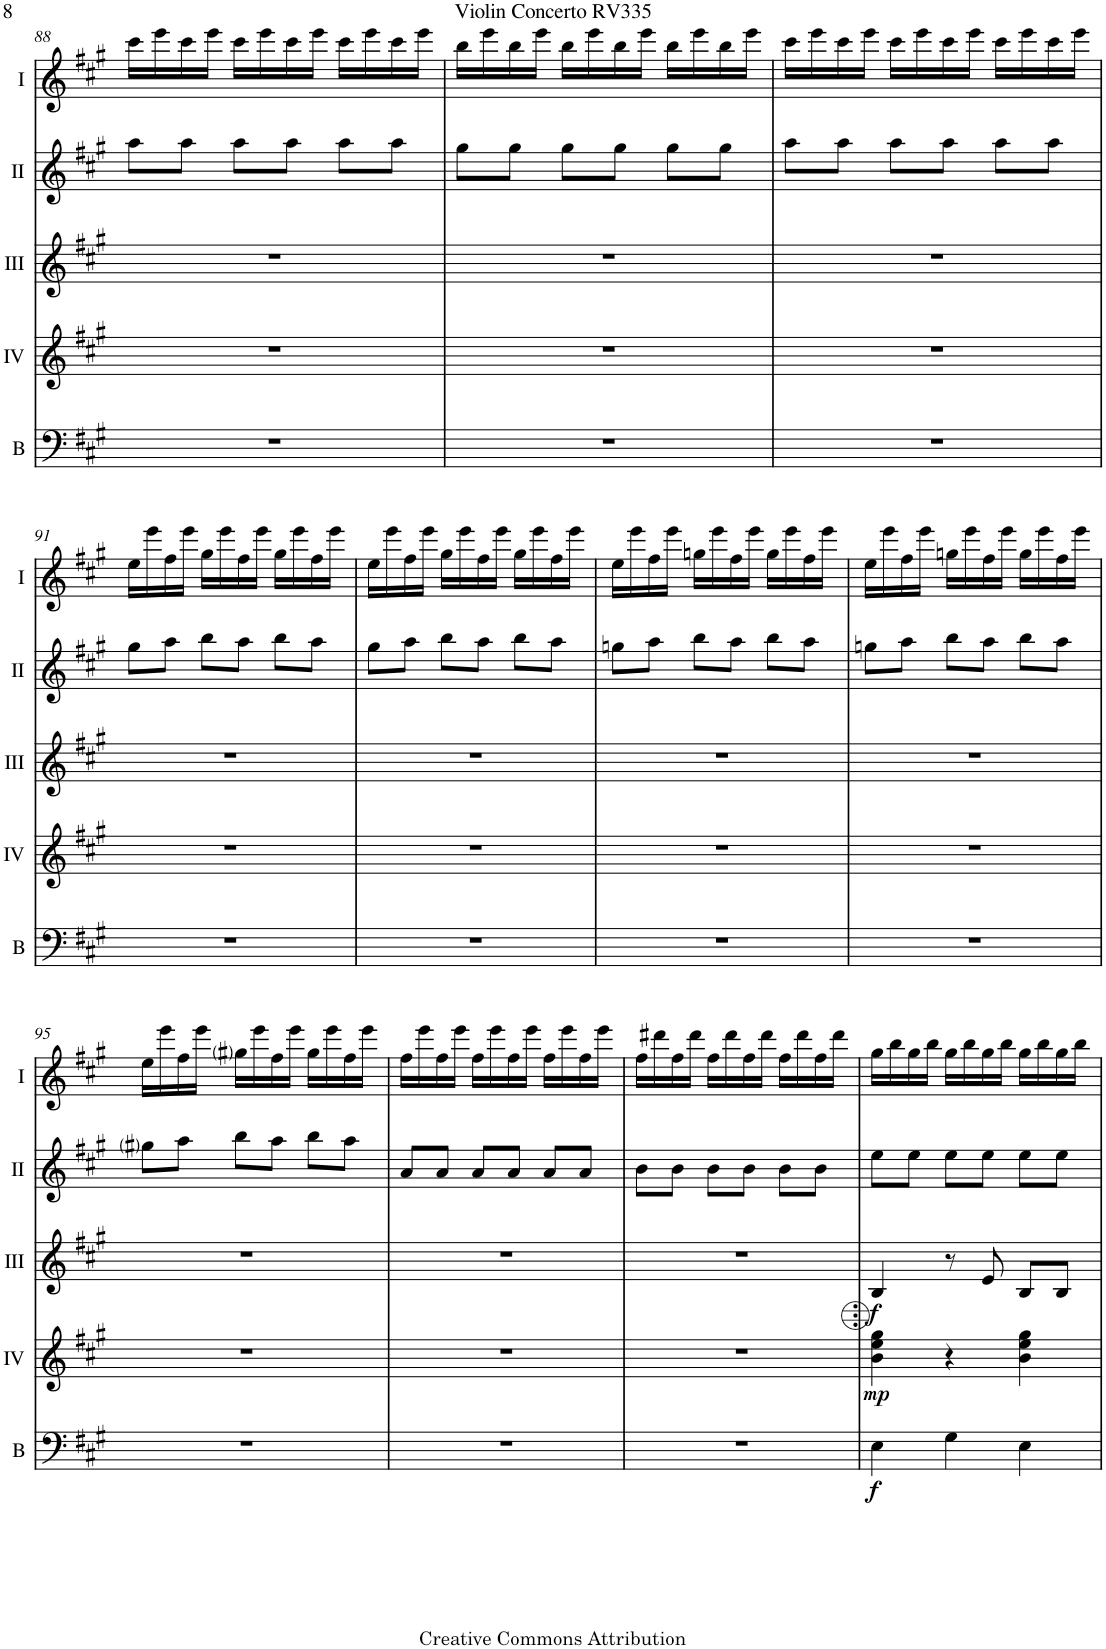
**kern	**dynam	**kern	**dynam	**kern	**dynam	**kern	**kern
*part5	*part5	*part4	*part4	*part3	*part3	*part2	*part1
*staff5	*staff5	*staff4	*staff4	*staff3	*staff3	*staff2	*staff1
*I"Bass	*	*I"Acc. 4	*	*I"Acc. 3	*	*I"Acc. 2	*I"Acc. 1
*I'B	*	*	*	*	*	*	*
!!LO:PB:g=z
*clefF4	*	*clefG2	*	*clefG2	*	*clefG2	*clefG2
*Trd7c12	*	*Trd7c12	*	*	*	*	*
*k[f#c#g#]	*	*k[f#c#g#]	*	*k[f#c#g#]	*	*k[f#c#g#]	*k[f#c#g#]
*M3/4	*	*M3/4	*	*M3/4	*	*M3/4	*M3/4
=88	=88	=88	=88	=88	=88	=88	=88
2.r	.	2.r	.	2.r	.	8aa\L	16ccc#\LL
.	.	.	.	.	.	.	16eee\
.	.	.	.	.	.	8aa\J	16ccc#\
.	.	.	.	.	.	.	16eee\JJ
.	.	.	.	.	.	8aa\L	16ccc#\LL
.	.	.	.	.	.	.	16eee\
.	.	.	.	.	.	8aa\J	16ccc#\
.	.	.	.	.	.	.	16eee\JJ
.	.	.	.	.	.	8aa\L	16ccc#\LL
.	.	.	.	.	.	.	16eee\
.	.	.	.	.	.	8aa\J	16ccc#\
.	.	.	.	.	.	.	16eee\JJ
=89	=89	=89	=89	=89	=89	=89	=89
2.r	.	2.r	.	2.r	.	8gg#\L	16bb\LL
.	.	.	.	.	.	.	16eee\
.	.	.	.	.	.	8gg#\J	16bb\
.	.	.	.	.	.	.	16eee\JJ
.	.	.	.	.	.	8gg#\L	16bb\LL
.	.	.	.	.	.	.	16eee\
.	.	.	.	.	.	8gg#\J	16bb\
.	.	.	.	.	.	.	16eee\JJ
.	.	.	.	.	.	8gg#\L	16bb\LL
.	.	.	.	.	.	.	16eee\
.	.	.	.	.	.	8gg#\J	16bb\
.	.	.	.	.	.	.	16eee\JJ
=90	=90	=90	=90	=90	=90	=90	=90
2.r	.	2.r	.	2.r	.	8aa\L	16ccc#\LL
.	.	.	.	.	.	.	16eee\
.	.	.	.	.	.	8aa\J	16ccc#\
.	.	.	.	.	.	.	16eee\JJ
.	.	.	.	.	.	8aa\L	16ccc#\LL
.	.	.	.	.	.	.	16eee\
.	.	.	.	.	.	8aa\J	16ccc#\
.	.	.	.	.	.	.	16eee\JJ
.	.	.	.	.	.	8aa\L	16ccc#\LL
.	.	.	.	.	.	.	16eee\
.	.	.	.	.	.	8aa\J	16ccc#\
.	.	.	.	.	.	.	16eee\JJ
!!LO:LB:g=z
=91	=91	=91	=91	=91	=91	=91	=91
2.r	.	2.r	.	2.r	.	8gg#\L	16ee\LL
.	.	.	.	.	.	.	16eee\
.	.	.	.	.	.	8aa\J	16ff#\
.	.	.	.	.	.	.	16eee\JJ
.	.	.	.	.	.	8bb\L	16gg#\LL
.	.	.	.	.	.	.	16eee\
.	.	.	.	.	.	8aa\J	16ff#\
.	.	.	.	.	.	.	16eee\JJ
.	.	.	.	.	.	8bb\L	16gg#\LL
.	.	.	.	.	.	.	16eee\
.	.	.	.	.	.	8aa\J	16ff#\
.	.	.	.	.	.	.	16eee\JJ
=92	=92	=92	=92	=92	=92	=92	=92
2.r	.	2.r	.	2.r	.	8gg#\L	16ee\LL
.	.	.	.	.	.	.	16eee\
.	.	.	.	.	.	8aa\J	16ff#\
.	.	.	.	.	.	.	16eee\JJ
.	.	.	.	.	.	8bb\L	16gg#\LL
.	.	.	.	.	.	.	16eee\
.	.	.	.	.	.	8aa\J	16ff#\
.	.	.	.	.	.	.	16eee\JJ
.	.	.	.	.	.	8bb\L	16gg#\LL
.	.	.	.	.	.	.	16eee\
.	.	.	.	.	.	8aa\J	16ff#\
.	.	.	.	.	.	.	16eee\JJ
=93	=93	=93	=93	=93	=93	=93	=93
2.r	.	2.r	.	2.r	.	8ggn\L	16ee\LL
.	.	.	.	.	.	.	16eee\
.	.	.	.	.	.	8aa\J	16ff#\
.	.	.	.	.	.	.	16eee\JJ
.	.	.	.	.	.	8bb\L	16ggn\LL
.	.	.	.	.	.	.	16eee\
.	.	.	.	.	.	8aa\J	16ff#\
.	.	.	.	.	.	.	16eee\JJ
.	.	.	.	.	.	8bb\L	16gg\LL
.	.	.	.	.	.	.	16eee\
.	.	.	.	.	.	8aa\J	16ff#\
.	.	.	.	.	.	.	16eee\JJ
=94	=94	=94	=94	=94	=94	=94	=94
2.r	.	2.r	.	2.r	.	8ggn\L	16ee\LL
.	.	.	.	.	.	.	16eee\
.	.	.	.	.	.	8aa\J	16ff#\
.	.	.	.	.	.	.	16eee\JJ
.	.	.	.	.	.	8bb\L	16ggn\LL
.	.	.	.	.	.	.	16eee\
.	.	.	.	.	.	8aa\J	16ff#\
.	.	.	.	.	.	.	16eee\JJ
.	.	.	.	.	.	8bb\L	16gg\LL
.	.	.	.	.	.	.	16eee\
.	.	.	.	.	.	8aa\J	16ff#\
.	.	.	.	.	.	.	16eee\JJ
!!LO:LB:g=z
=95	=95	=95	=95	=95	=95	=95	=95
2.r	.	2.r	.	2.r	.	8gg#i\L	16ee\LL
.	.	.	.	.	.	.	16eee\
.	.	.	.	.	.	8aa\J	16ff#\
.	.	.	.	.	.	.	16eee\JJ
.	.	.	.	.	.	8bb\L	16gg#i\LL
.	.	.	.	.	.	.	16eee\
.	.	.	.	.	.	8aa\J	16ff#\
.	.	.	.	.	.	.	16eee\JJ
.	.	.	.	.	.	8bb\L	16gg#\LL
.	.	.	.	.	.	.	16eee\
.	.	.	.	.	.	8aa\J	16ff#\
.	.	.	.	.	.	.	16eee\JJ
=96	=96	=96	=96	=96	=96	=96	=96
2.r	.	2.r	.	2.r	.	8a/L	16ff#\LL
.	.	.	.	.	.	.	16eee\
.	.	.	.	.	.	8a/J	16ff#\
.	.	.	.	.	.	.	16eee\JJ
.	.	.	.	.	.	8a/L	16ff#\LL
.	.	.	.	.	.	.	16eee\
.	.	.	.	.	.	8a/J	16ff#\
.	.	.	.	.	.	.	16eee\JJ
.	.	.	.	.	.	8a/L	16ff#\LL
.	.	.	.	.	.	.	16eee\
.	.	.	.	.	.	8a/J	16ff#\
.	.	.	.	.	.	.	16eee\JJ
=97	=97	=97	=97	=97	=97	=97	=97
2.r	.	2.r	.	2.r	.	8b\L	16ff#\LL
.	.	.	.	.	.	.	16ddd#X\
.	.	.	.	.	.	8b\J	16ff#\
.	.	.	.	.	.	.	16ddd#\JJ
.	.	.	.	.	.	8b\L	16ff#\LL
.	.	.	.	.	.	.	16ddd#\
.	.	.	.	.	.	8b\J	16ff#\
.	.	.	.	.	.	.	16ddd#\JJ
.	.	.	.	.	.	8b\L	16ff#\LL
.	.	.	.	.	.	.	16ddd#\
.	.	.	.	.	.	8b\J	16ff#\
.	.	.	.	.	.	.	16ddd#\JJ
=98	=98	=98	=98	=98	=98	=98	=98
!	!LO:DY:b	!	!LO:DY:b	!	!LO:DY:b	!	!
4E\	f	4b\ 4ee\ 4gg#\	mp	4B/	f	8ee\L	16gg#\LL
.	.	.	.	.	.	.	16bb\
.	.	.	.	.	.	8ee\J	16gg#\
.	.	.	.	.	.	.	16bb\JJ
4G#\	.	4r	.	8r	.	8ee\L	16gg#\LL
.	.	.	.	.	.	.	16bb\
.	.	.	.	8e/	.	8ee\J	16gg#\
.	.	.	.	.	.	.	16bb\JJ
4E\	.	4b\ 4ee\ 4gg#\	.	8B/L	.	8ee\L	16gg#\LL
.	.	.	.	.	.	.	16bb\
.	.	.	.	8B/J	.	8ee\J	16gg#\
.	.	.	.	.	.	.	16bb\JJ
=	=	=	=	=	=	=	=
*-	*-	*-	*-	*-	*-	*-	*-
